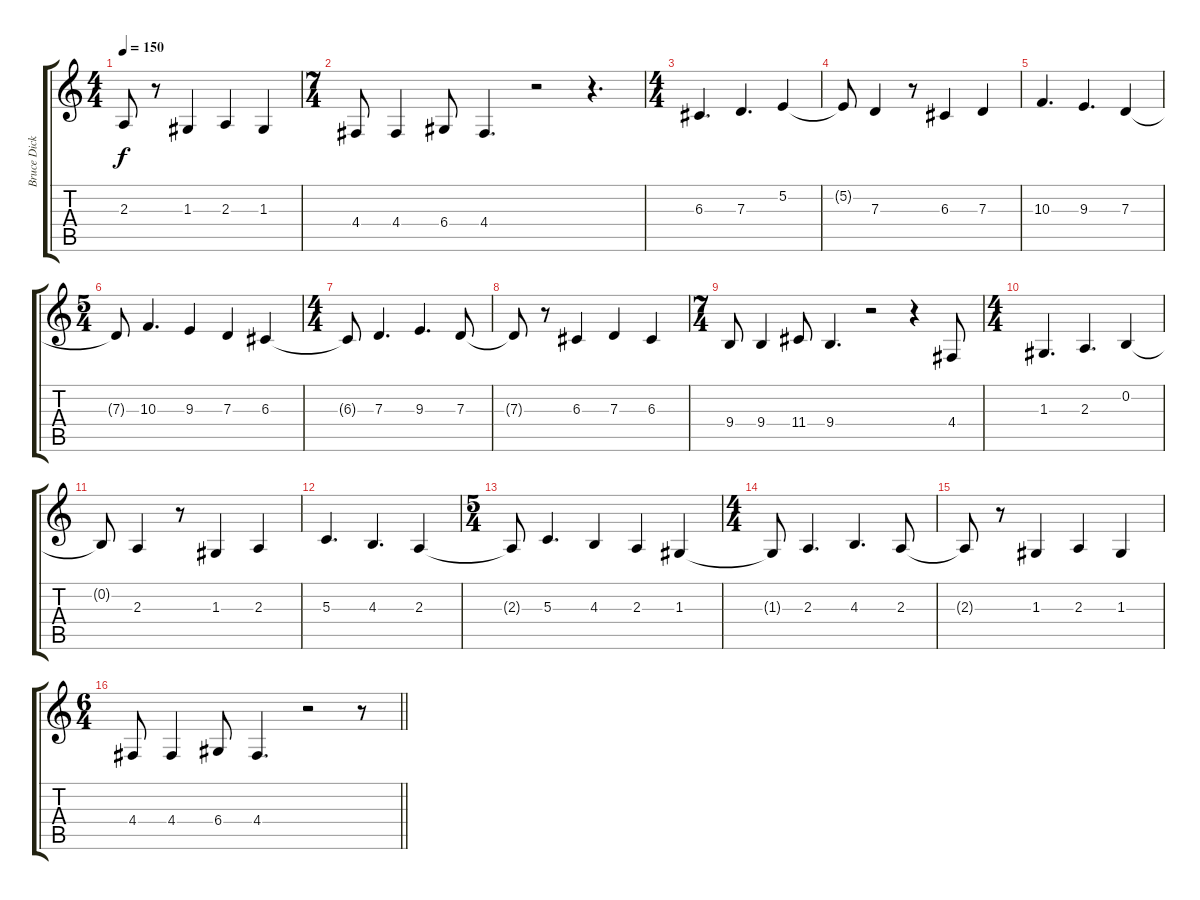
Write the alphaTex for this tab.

\track ("Bruce Dickinson" "Bruce Dick") {instrument violin}
\staff {score tabs}
\tuning (E4 B3 G3 D3 A2 E2) {hide}
\ts (4 4)
\tempo 150
\clef g2
\ks c
2.3{t}.8{dy f} r.8 1.3.4 2.3.4 1.3.4 |
\ts (7 4)
4.4.8 4.4.4 6.4.8 4.4.4{d} r.2 r.4{d} |
\ts (4 4)
6.3.4{d} 7.3.4{d} 5.2.4 |
5.2{t}.8 7.3.4 r.8 6.3.4 7.3.4 |
10.3.4{d} 9.3.4{d} 7.3.4 |
\ts (5 4)
7.3{t}.8 10.3.4{d} 9.3.4 7.3.4 6.3.4 |
\ts (4 4)
6.3{t}.8 7.3.4{d} 9.3.4{d} 7.3.8 |
7.3{t}.8 r.8 6.3.4 7.3.4 6.3.4 |
\ts (7 4)
9.4.8 9.4.4 11.4.8 9.4.4{d} r.2 r.4 4.4.8 |
\ts (4 4)
1.3.4{d} 2.3.4{d} 0.2.4 |
0.2{t}.8 2.3.4 r.8 1.3.4 2.3.4 |
5.3.4{d} 4.3.4{d} 2.3.4 |
\ts (5 4)
2.3{t}.8 5.3.4{d} 4.3.4 2.3.4 1.3.4 |
\ts (4 4)
1.3{t}.8 2.3.4{d} 4.3.4{d} 2.3.8 |
2.3{t}.8 r.8 1.3.4 2.3.4 1.3.4 |
\ts (6 4)
\barLineRight lightlight
4.4.8 4.4.4 6.4.8 4.4.4{d} r.2 r.8
